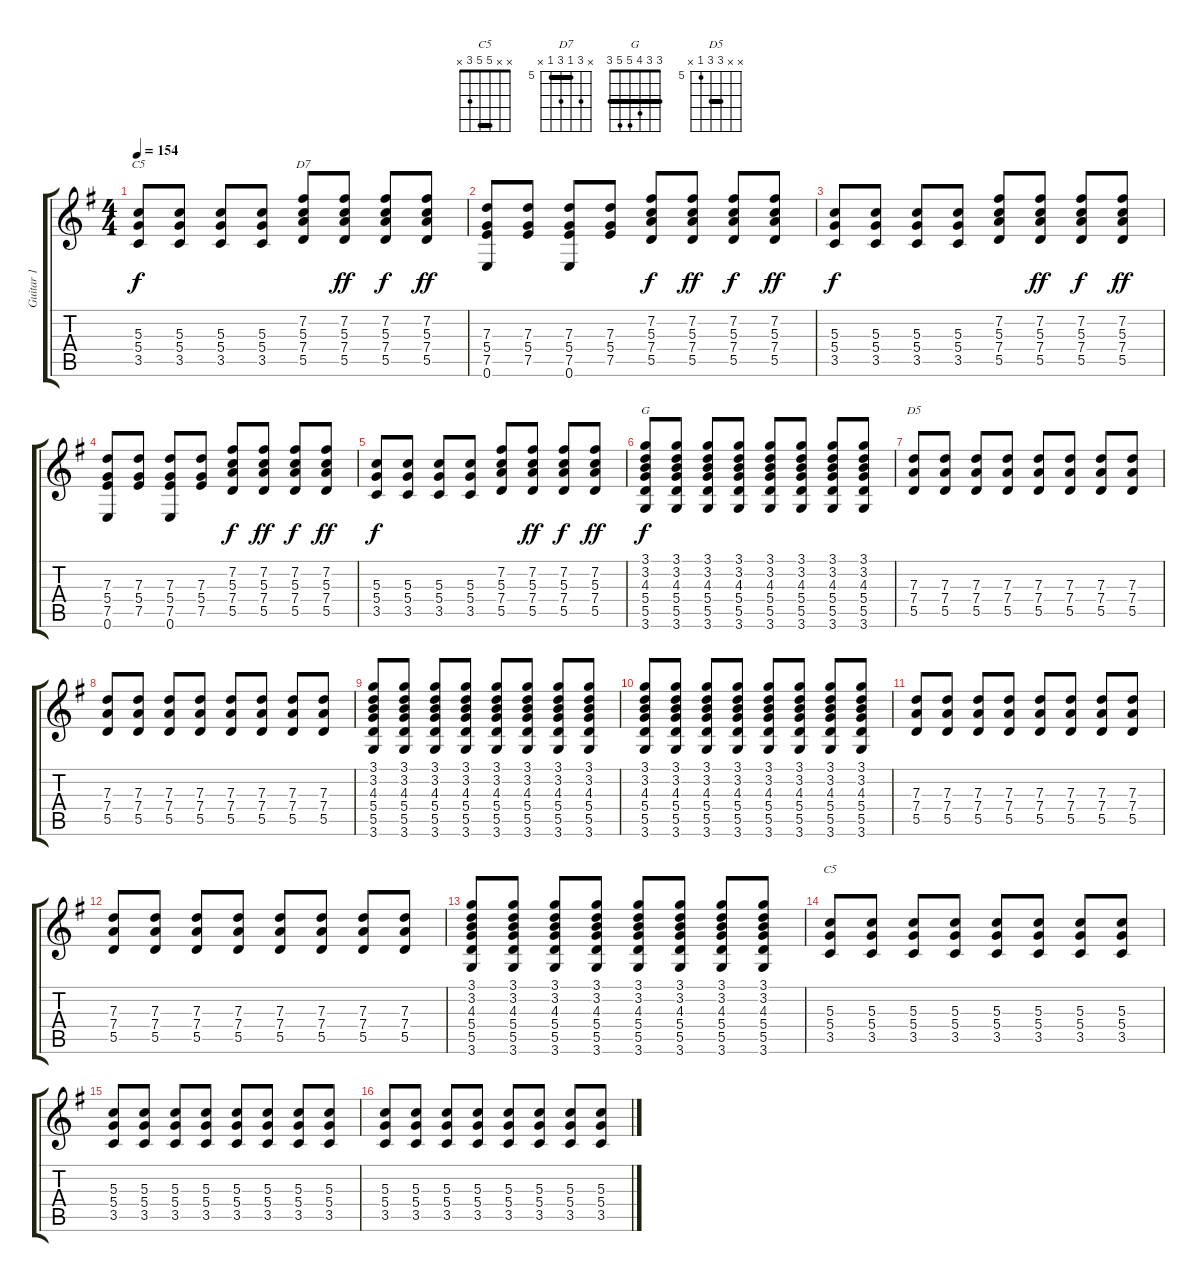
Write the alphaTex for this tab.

\track ("Guitar 1" "Guitar 1") {instrument electricguitarclean}
\staff {score tabs}
\tuning (E4 B3 G3 D3 A2 E2) {hide}
\chord ("C5" x x x x x x)
\chord ("D7" x 7 5 7 5 x) {firstfret 5 barre 5}
\chord ("G" 3 3 4 5 5 3) {barre 3}
\chord ("D5" x x 7 7 5 x) {firstfret 5 barre 7}
\chord ("C5" x x 5 5 3 x) {barre 5}
\ts (4 4)
\tempo 154
\clef g2
\ks g
(5.3 5.4 3.5).8{ch "C5" dy f} (5.3 5.4 3.5).8 (5.3 5.4 3.5).8 (5.3 5.4 3.5).8 (7.2 5.3 7.4 5.5).8{ch "D7"} (7.2 5.3 7.4 5.5).8{dy ff} (7.2 5.3 7.4 5.5).8{dy f} (7.2 5.3 7.4 5.5).8{dy ff} |
(7.3 5.4 7.5 0.6).8 (7.3 5.4 7.5).8 (7.3 5.4 7.5 0.6).8 (7.3 5.4 7.5).8 (7.2 5.3 7.4 5.5).8{dy f} (7.2 5.3 7.4 5.5).8{dy ff} (7.2 5.3 7.4 5.5).8{dy f} (7.2 5.3 7.4 5.5).8{dy ff} |
(5.3 5.4 3.5).8{dy f} (5.3 5.4 3.5).8 (5.3 5.4 3.5).8 (5.3 5.4 3.5).8 (7.2 5.3 7.4 5.5).8 (7.2 5.3 7.4 5.5).8{dy ff} (7.2 5.3 7.4 5.5).8{dy f} (7.2 5.3 7.4 5.5).8{dy ff} |
(7.3 5.4 7.5 0.6).8 (7.3 5.4 7.5).8 (7.3 5.4 7.5 0.6).8 (7.3 5.4 7.5).8 (7.2 5.3 7.4 5.5).8{dy f} (7.2 5.3 7.4 5.5).8{dy ff} (7.2 5.3 7.4 5.5).8{dy f} (7.2 5.3 7.4 5.5).8{dy ff} |
(5.3 5.4 3.5).8{dy f} (5.3 5.4 3.5).8 (5.3 5.4 3.5).8 (5.3 5.4 3.5).8 (7.2 5.3 7.4 5.5).8 (7.2 5.3 7.4 5.5).8{dy ff} (7.2 5.3 7.4 5.5).8{dy f} (7.2 5.3 7.4 5.5).8{dy ff} |
(3.1 3.2 4.3 5.4 5.5 3.6).8{ch "G" dy f} (3.1 3.2 4.3 5.4 5.5 3.6).8 (3.1 3.2 4.3 5.4 5.5 3.6).8 (3.1 3.2 4.3 5.4 5.5 3.6).8 (3.1 3.2 4.3 5.4 5.5 3.6).8 (3.1 3.2 4.3 5.4 5.5 3.6).8 (3.1 3.2 4.3 5.4 5.5 3.6).8 (3.1 3.2 4.3 5.4 5.5 3.6).8 |
(7.3 7.4 5.5).8{ch "D5"} (7.3 7.4 5.5).8 (7.3 7.4 5.5).8 (7.3 7.4 5.5).8 (7.3 7.4 5.5).8 (7.3 7.4 5.5).8 (7.3 7.4 5.5).8 (7.3 7.4 5.5).8 |
(7.3 7.4 5.5).8 (7.3 7.4 5.5).8 (7.3 7.4 5.5).8 (7.3 7.4 5.5).8 (7.3 7.4 5.5).8 (7.3 7.4 5.5).8 (7.3 7.4 5.5).8 (7.3 7.4 5.5).8 |
(3.1 3.2 4.3 5.4 5.5 3.6).8 (3.1 3.2 4.3 5.4 5.5 3.6).8 (3.1 3.2 4.3 5.4 5.5 3.6).8 (3.1 3.2 4.3 5.4 5.5 3.6).8 (3.1 3.2 4.3 5.4 5.5 3.6).8 (3.1 3.2 4.3 5.4 5.5 3.6).8 (3.1 3.2 4.3 5.4 5.5 3.6).8 (3.1 3.2 4.3 5.4 5.5 3.6).8 |
(3.1 3.2 4.3 5.4 5.5 3.6).8 (3.1 3.2 4.3 5.4 5.5 3.6).8 (3.1 3.2 4.3 5.4 5.5 3.6).8 (3.1 3.2 4.3 5.4 5.5 3.6).8 (3.1 3.2 4.3 5.4 5.5 3.6).8 (3.1 3.2 4.3 5.4 5.5 3.6).8 (3.1 3.2 4.3 5.4 5.5 3.6).8 (3.1 3.2 4.3 5.4 5.5 3.6).8 |
(7.3 7.4 5.5).8 (7.3 7.4 5.5).8 (7.3 7.4 5.5).8 (7.3 7.4 5.5).8 (7.3 7.4 5.5).8 (7.3 7.4 5.5).8 (7.3 7.4 5.5).8 (7.3 7.4 5.5).8 |
(7.3 7.4 5.5).8 (7.3 7.4 5.5).8 (7.3 7.4 5.5).8 (7.3 7.4 5.5).8 (7.3 7.4 5.5).8 (7.3 7.4 5.5).8 (7.3 7.4 5.5).8 (7.3 7.4 5.5).8 |
(3.1 3.2 4.3 5.4 5.5 3.6).8 (3.1 3.2 4.3 5.4 5.5 3.6).8 (3.1 3.2 4.3 5.4 5.5 3.6).8 (3.1 3.2 4.3 5.4 5.5 3.6).8 (3.1 3.2 4.3 5.4 5.5 3.6).8 (3.1 3.2 4.3 5.4 5.5 3.6).8 (3.1 3.2 4.3 5.4 5.5 3.6).8 (3.1 3.2 4.3 5.4 5.5 3.6).8 |
(5.3 5.4 3.5).8{ch "C5"} (5.3 5.4 3.5).8 (5.3 5.4 3.5).8 (5.3 5.4 3.5).8 (5.3 5.4 3.5).8 (5.3 5.4 3.5).8 (5.3 5.4 3.5).8 (5.3 5.4 3.5).8 |
(5.3 5.4 3.5).8 (5.3 5.4 3.5).8 (5.3 5.4 3.5).8 (5.3 5.4 3.5).8 (5.3 5.4 3.5).8 (5.3 5.4 3.5).8 (5.3 5.4 3.5).8 (5.3 5.4 3.5).8 |
(5.3 5.4 3.5).8 (5.3 5.4 3.5).8 (5.3 5.4 3.5).8 (5.3 5.4 3.5).8 (5.3 5.4 3.5).8 (5.3 5.4 3.5).8 (5.3 5.4 3.5).8 (5.3 5.4 3.5).8
